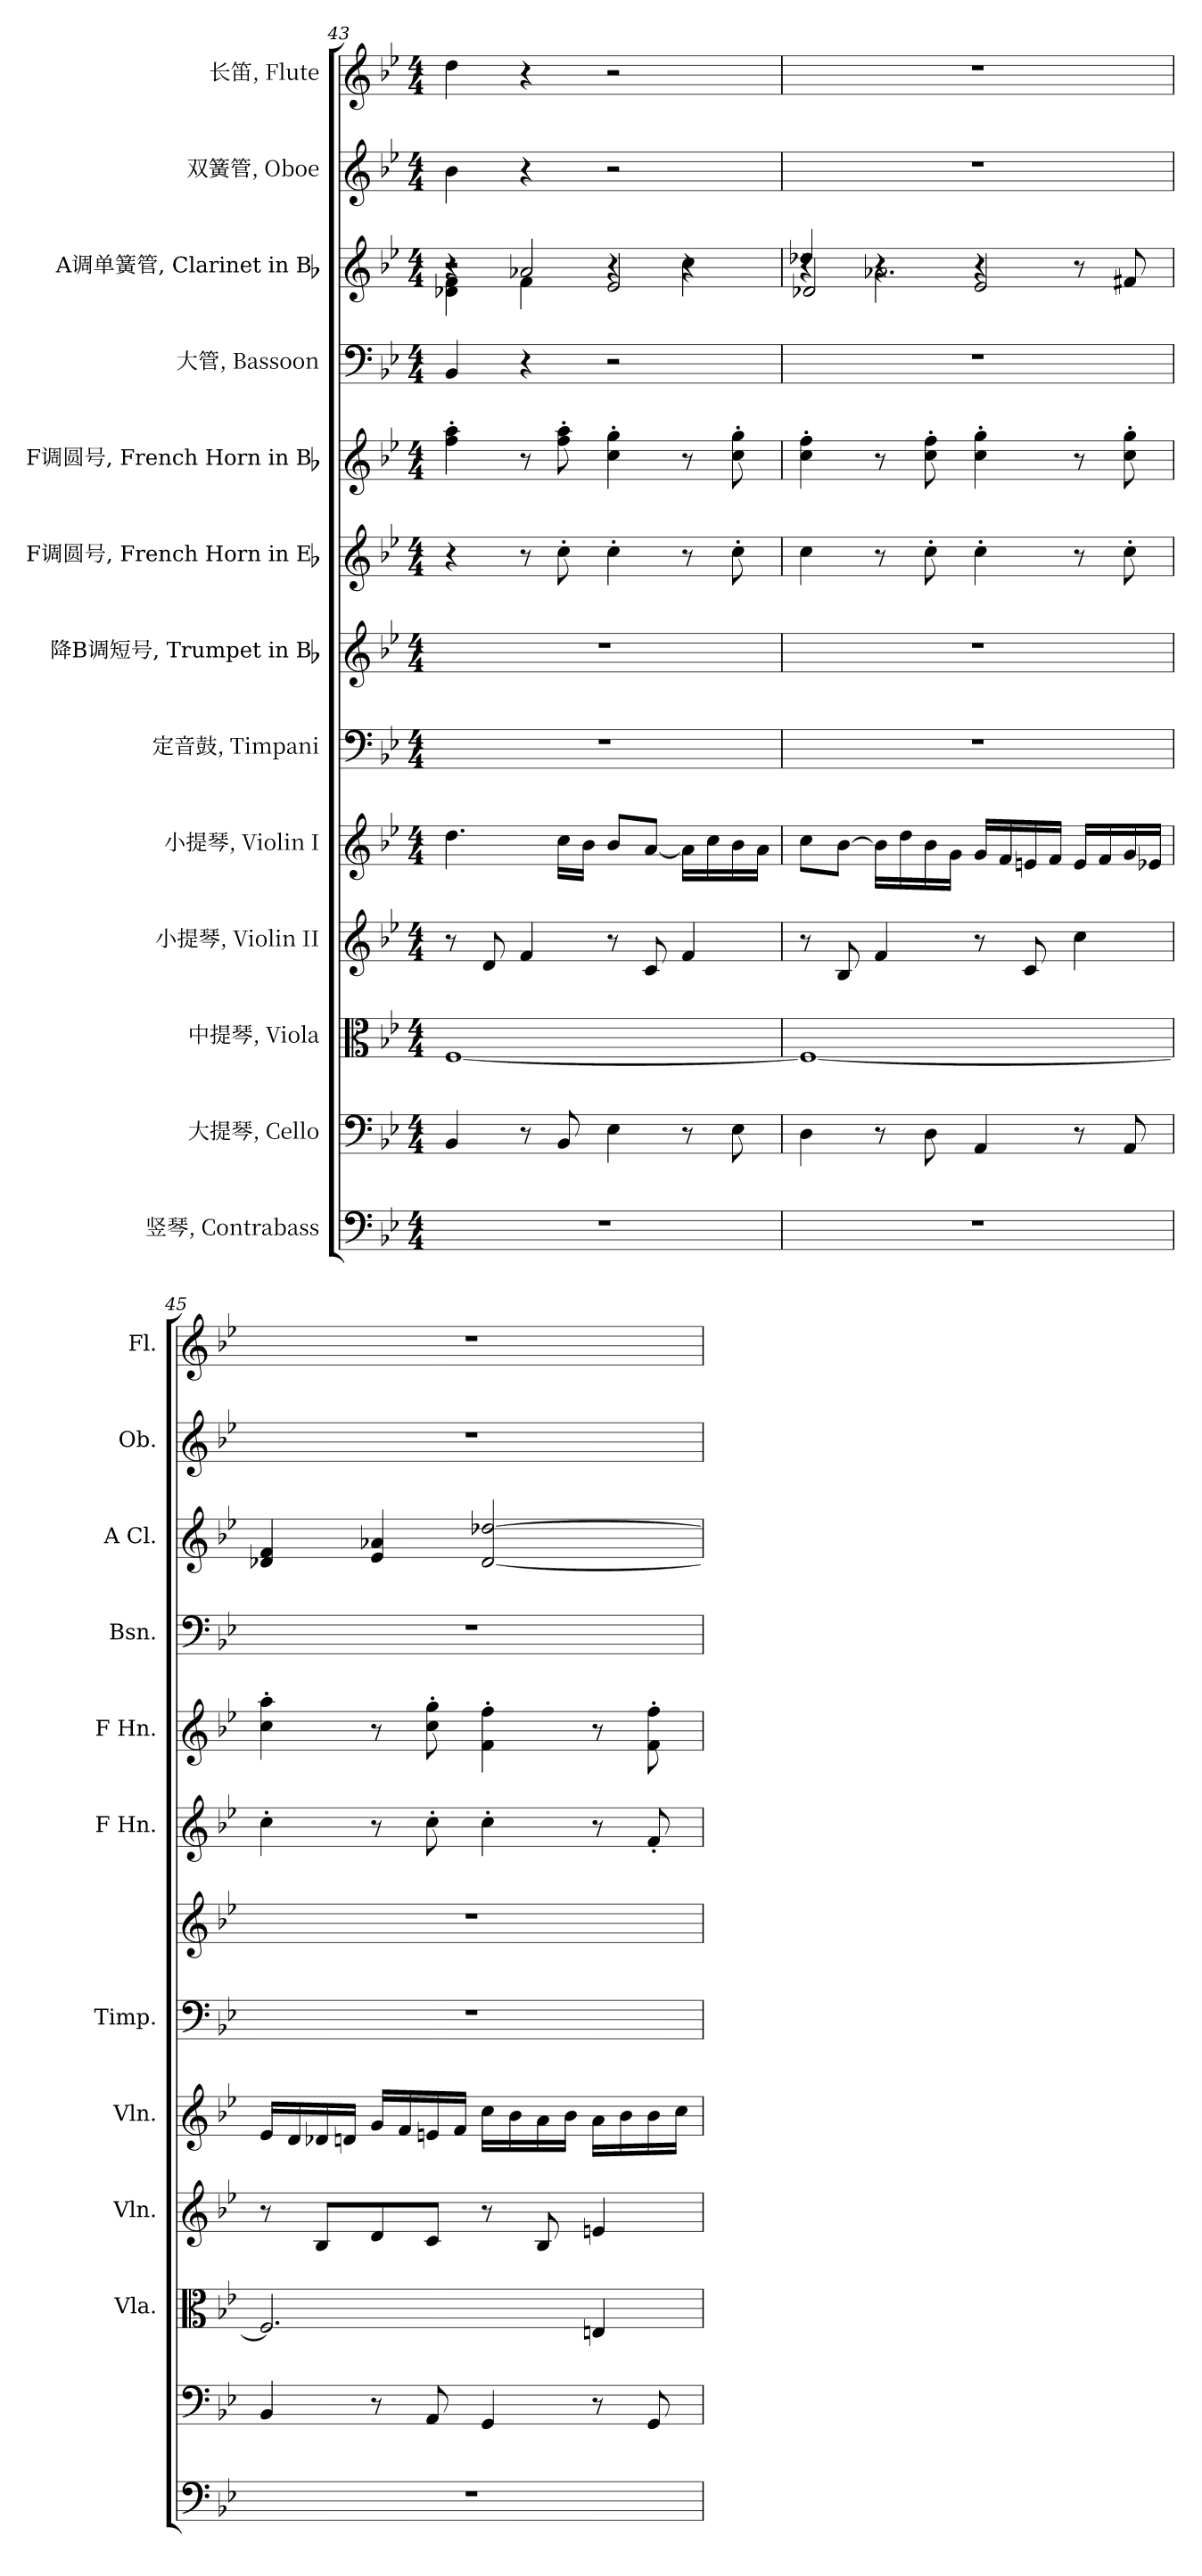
**kern	**kern	**kern	**kern	**kern	**kern	**kern	**kern	**kern	**kern	**kern	**kern	**kern
*part13	*part12	*part11	*part10	*part9	*part8	*part7	*part6	*part5	*part4	*part3	*part2	*part1
*staff13	*staff12	*staff11	*staff10	*staff9	*staff8	*staff7	*staff6	*staff5	*staff4	*staff3	*staff2	*staff1
*I"竖琴, Contrabass	*I"大提琴, Cello	*I"中提琴, Viola	*I"小提琴, Violin II	*I"小提琴, Violin I	*I"定音鼓, Timpani	*I"降B调短号, Trumpet in B-flat	*I"F调圆号, French Horn in E-flat	*I"F调圆号, French Horn in B-flat	*I"大管, Bassoon	*I"A调单簧管, Clarinet in B-flat	*I"双簧管, Oboe	*I"长笛, Flute
*	*	*I'Vla.	*I'Vln.	*I'Vln.	*I'Timp.	*	*I'F Hn.	*I'F Hn.	*I'Bsn.	*I'A Cl.	*I'Ob.	*I'Fl.
!!LO:PB:g=z
*clefF4	*clefF4	*clefC3	*clefG2	*clefG2	*clefF4	*clefG2	*clefG2	*clefG2	*clefF4	*clefG2	*clefG2	*clefG2
*	*	*	*	*	*	*ITrd1c2	*ITrd4c7	*ITrd4c7	*	*ITrd2c3	*	*
*k[b-e-]	*k[b-e-]	*k[b-e-]	*k[b-e-]	*k[b-e-]	*k[b-e-]	*k[b-e-a-d-]	*k[b-e-a-]	*k[b-e-a-]	*k[b-e-]	*k[f#]	*k[b-e-]	*k[b-e-]
*M4/4	*M4/4	*M4/4	*M4/4	*M4/4	*M4/4	*M4/4	*M4/4	*M4/4	*M4/4	*M4/4	*M4/4	*M4/4
*MM50	*MM50	*MM50	*MM50	*MM50	*MM50	*MM50	*MM50	*MM50	*MM50	*MM50	*MM50	*MM50
=43	=43	=43	=43	=43	=43	=43	=43	=43	=43	=43	=43	=43
*	*	*	*	*	*	*	*	*	*	*^	*	*
*	*	*	*	*	*	*	*	*	*	*	*^	*	*
1r	4BB-/	[1F	8r	4.dd\	1r	1r	4r	4b-\' 4dd\'	4BB-/	4r	4B-X\ 4d\	2r	4b-\	4dd\
.	.	.	8d/	.	.	.	.	.	.	.	.	.	.	.
.	8r	.	4f/	.	.	.	8r	8r	4r	2fn/	4d\	.	4r	4r
.	8BB-/	.	.	16cc\LL	.	.	8f'\	8b-\' 8dd\'	.	.	.	.	.	.
.	.	.	.	16b-\JJ	.	.	.	.	.	.	.	.	.	.
.	4E-\	.	8r	8b-/L	.	.	4f'\	4f\' 4cc\'	2r	.	4r	2c/	2r	2r
.	.	.	8c/	[8a/J	.	.	.	.	.	.	.	.	.	.
.	8r	.	4f/	16a\LL]	.	.	8r	8r	.	4r	4a\	.	.	.
.	.	.	.	16cc\	.	.	.	.	.	.	.	.	.	.
.	8E-\	.	.	16b-\	.	.	8f'\	8f\' 8cc\'	.	.	.	.	.	.
.	.	.	.	16a\JJ	.	.	.	.	.	.	.	.	.	.
=44	=44	=44	=44	=44	=44	=44	=44	=44	=44	=44	=44	=44	=44	=44
1r	4D\	1F_	8r	8cc\L	1r	1r	4f\	4f\' 4b-\'	1r	4b-X/	4r	2B-X/	1r	1r
.	.	.	8B-/	[8b-\J	.	.	.	.	.	.	.	.	.	.
.	8r	.	4f/	16b-\LL]	.	.	8r	8r	.	4r	2.fn\	.	.	.
.	.	.	.	16dd\	.	.	.	.	.	.	.	.	.	.
.	8D\	.	.	16b-\	.	.	8f'\	8f\' 8b-\'	.	.	.	.	.	.
.	.	.	.	16g\JJ	.	.	.	.	.	.	.	.	.	.
.	4AA/	.	8r	16g/LL	.	.	4f'\	4f\' 4cc\'	.	4r	.	2c/	.	.
.	.	.	.	16f/	.	.	.	.	.	.	.	.	.	.
.	.	.	8c/	16en/	.	.	.	.	.	.	.	.	.	.
.	.	.	.	16f/JJ	.	.	.	.	.	.	.	.	.	.
.	8r	.	4cc\	16e/LL	.	.	8r	8r	.	8r	.	.	.	.
.	.	.	.	16f/	.	.	.	.	.	.	.	.	.	.
.	8AA/	.	.	16g/	.	.	8f'\	8f\' 8cc\'	.	8d#X/	.	.	.	.
.	.	.	.	16e-X/JJ	.	.	.	.	.	.	.	.	.	.
*	*	*	*	*	*	*	*	*	*	*v	*v	*v	*	*
!!LO:PB:g=z
=45	=45	=45	=45	=45	=45	=45	=45	=45	=45	=45	=45	=45
1r	4BB-/	2.F/]	8r	16e-/LL	1r	1r	4f'\	4f\' 4dd\'	1r	4B-X/ 4d/	1r	1r
.	.	.	.	16d/	.	.	.	.	.	.	.	.
.	.	.	8B-/L	16d-X/	.	.	.	.	.	.	.	.
.	.	.	.	16dn/JJ	.	.	.	.	.	.	.	.
.	8r	.	8d/	16g/LL	.	.	8r	8r	.	4c/ 4fn/	.	.
.	.	.	.	16f/	.	.	.	.	.	.	.	.
.	8AA/	.	8c/J	16en/	.	.	8f'\	8f\' 8cc\'	.	.	.	.
.	.	.	.	16f/JJ	.	.	.	.	.	.	.	.
.	4GG/	.	8r	16cc\LL	.	.	4f'\	4B-\' 4b-\'	.	[2B-/ [2b-X/	.	.
.	.	.	.	16b-\	.	.	.	.	.	.	.	.
.	.	.	8B-/	16a\	.	.	.	.	.	.	.	.
.	.	.	.	16b-\JJ	.	.	.	.	.	.	.	.
.	8r	4En/	4en/	16a\LL	.	.	8r	8r	.	.	.	.
.	.	.	.	16b-\	.	.	.	.	.	.	.	.
.	8GG/	.	.	16b-\	.	.	8B-'/	8B-\' 8b-\'	.	.	.	.
.	.	.	.	16cc\JJ	.	.	.	.	.	.	.	.
=	=	=	=	=	=	=	=	=	=	=	=	=
*-	*-	*-	*-	*-	*-	*-	*-	*-	*-	*-	*-	*-
